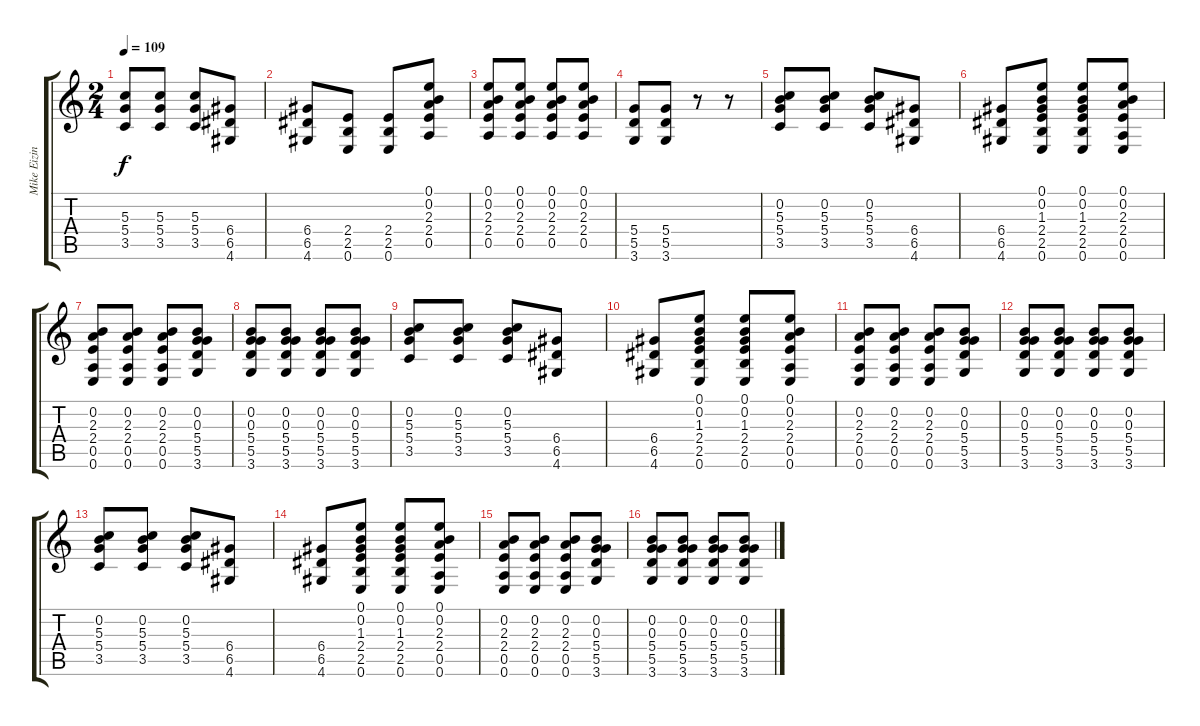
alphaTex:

\track ("Mike Eizinger" "Mike Eizin") {instrument electricguitarjazz}
\staff {score tabs}
\tuning (E4 B3 G3 D3 A2 E2) {hide}
\ts (2 4)
\tempo 109
\clef g2
\ks c
(5.3 5.4 3.5).8{dy f volume 11} (5.3 5.4 3.5).8 (5.3 5.4 3.5).8 (6.4 6.5 4.6).8 |
(6.4 6.5 4.6).8{volume 12} (2.4 2.5 0.6).8 (2.4 2.5 0.6).8 (0.1 0.2 2.3 2.4 0.5).8 |
(0.1 0.2 2.3 2.4 0.5).8{volume 13} (0.1 0.2 2.3 2.4 0.5).8 (0.1 0.2 2.3 2.4 0.5).8 (0.1 0.2 2.3 2.4 0.5).8 |
(5.4 5.5 3.6).8{volume 14} (5.4 5.5 3.6).8 r.8 r.8 |
(0.2 5.3 5.4 3.5).8{instrument overdrivenguitar} (0.2 5.3 5.4 3.5).8 (0.2 5.3 5.4 3.5).8 (6.4 6.5 4.6).8 |
(6.4 6.5 4.6).8 (0.1 0.2 1.3 2.4 2.5 0.6).8 (0.1 0.2 1.3 2.4 2.5 0.6).8 (0.1 0.2 2.3 2.4 0.5 0.6).8 |
(0.2 2.3 2.4 0.5 0.6).8 (0.2 2.3 2.4 0.5 0.6).8 (0.2 2.3 2.4 0.5 0.6).8 (0.2 0.3 5.4 5.5 3.6).8 |
(0.2 0.3 5.4 5.5 3.6).8 (0.2 0.3 5.4 5.5 3.6).8 (0.2 0.3 5.4 5.5 3.6).8 (0.2 0.3 5.4 5.5 3.6).8 |
(0.2 5.3 5.4 3.5).8{instrument overdrivenguitar} (0.2 5.3 5.4 3.5).8 (0.2 5.3 5.4 3.5).8 (6.4 6.5 4.6).8 |
(6.4 6.5 4.6).8 (0.1 0.2 1.3 2.4 2.5 0.6).8 (0.1 0.2 1.3 2.4 2.5 0.6).8 (0.1 0.2 2.3 2.4 0.5 0.6).8 |
(0.2 2.3 2.4 0.5 0.6).8 (0.2 2.3 2.4 0.5 0.6).8 (0.2 2.3 2.4 0.5 0.6).8 (0.2 0.3 5.4 5.5 3.6).8 |
(0.2 0.3 5.4 5.5 3.6).8 (0.2 0.3 5.4 5.5 3.6).8 (0.2 0.3 5.4 5.5 3.6).8 (0.2 0.3 5.4 5.5 3.6).8 |
(0.2 5.3 5.4 3.5).8{instrument overdrivenguitar} (0.2 5.3 5.4 3.5).8 (0.2 5.3 5.4 3.5).8 (6.4 6.5 4.6).8 |
(6.4 6.5 4.6).8 (0.1 0.2 1.3 2.4 2.5 0.6).8 (0.1 0.2 1.3 2.4 2.5 0.6).8 (0.1 0.2 2.3 2.4 0.5 0.6).8 |
(0.2 2.3 2.4 0.5 0.6).8 (0.2 2.3 2.4 0.5 0.6).8 (0.2 2.3 2.4 0.5 0.6).8 (0.2 0.3 5.4 5.5 3.6).8 |
(0.2 0.3 5.4 5.5 3.6).8 (0.2 0.3 5.4 5.5 3.6).8 (0.2 0.3 5.4 5.5 3.6).8 (0.2 0.3 5.4 5.5 3.6).8
